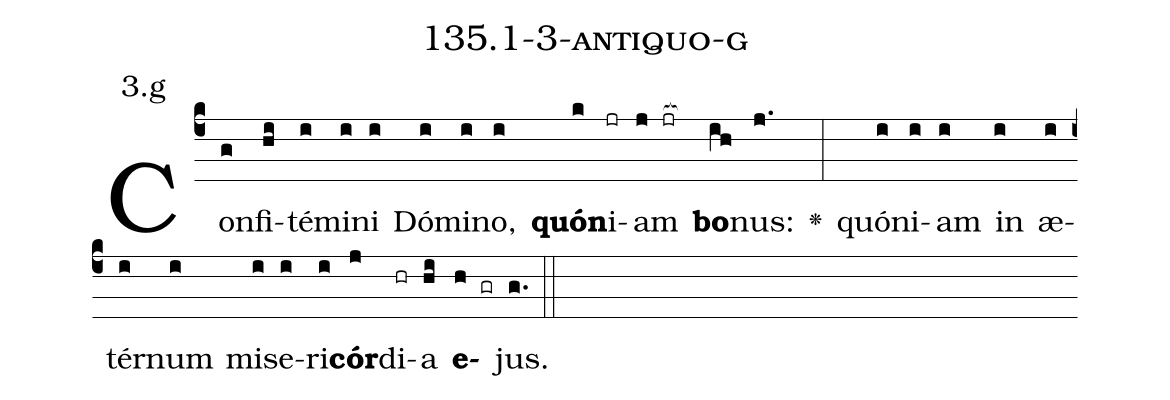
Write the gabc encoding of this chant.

name: 135.1-3-antiquo-g;
annotation: 3.g;
%%
(c4)Con(g)fi(hi)té(i)mi(i)ni(i) Dó(i)mi(i)no,(i) <b>quón</b>(k)i(jr)am(j jr[ocb:1{]) <b>bo</b>(ih[ocb:0}])nus:(j.) <v>\greheightstar</v>(:) quón(i)i(i)am(i) in(i) æ(i)tér(i)num(i) mi(i)se(i)ri(i)<b>cór</b>(j)di(hr)a(hi) <b>e</b>(h gr)jus.(g.) (::)


%E(i) u(i) o(j) u(hi) a(h) e.(g.) (::)
